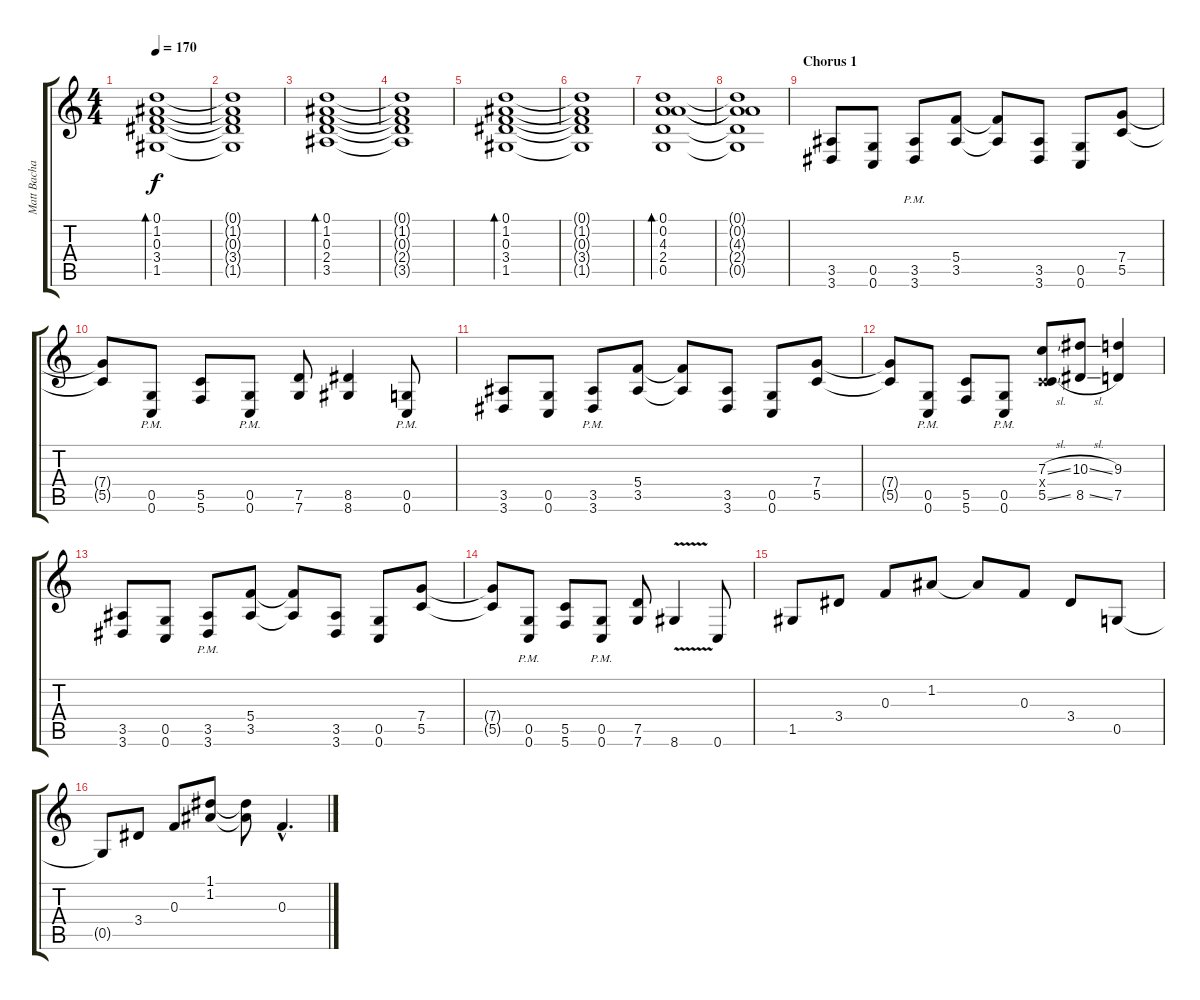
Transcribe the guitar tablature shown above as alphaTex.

\track ("Matt Bachand" "Matt Bacha") {instrument distortionguitar}
\staff {score tabs}
\tuning (D4 A3 F3 C3 G2 C2) {hide}
\ts (4 4)
\tempo 170
\clef g2
\ks c
(0.1 1.2 0.3 3.4 1.5).1{bd 480 dy f} |
(0.1{t} 1.2{t} 0.3{t} 3.4{t} 1.5{t}).1 |
(0.1 1.2 0.3 2.4 3.5).1{bd 480} |
(0.1{t} 1.2{t} 0.3{t} 2.4{t} 3.5{t}).1 |
(0.1 1.2 0.3 3.4 1.5).1{bd 480} |
(0.1{t} 1.2{t} 0.3{t} 3.4{t} 1.5{t}).1 |
(0.1 0.2 4.3 2.4 0.5).1{bd 480} |
(0.1{t} 0.2{t} 4.3{t} 2.4{t} 0.5{t}).1 |
\section ("" "Chorus 1")
(3.5 3.6).8{instrument distortionguitar} (0.5 0.6).8 (3.5{pm} 3.6{pm}).8 (5.4 3.5).8 (5.4{t} 3.5{t}).8 (3.5 3.6).8 (0.5 0.6).8 (7.4 5.5).8 |
(7.4{t} 5.5{t}).8 (0.5{pm} 0.6{pm}).8 (5.5 5.6).8 (0.5{pm} 0.6{pm}).8 (7.5 7.6).8 (8.5 8.6).4 (0.5{pm} 0.6{pm}).8 |
(3.5 3.6).8 (0.5 0.6).8 (3.5{pm} 3.6{pm}).8 (5.4 3.5).8 (5.4{t} 3.5{t}).8 (3.5 3.6).8 (0.5 0.6).8 (7.4 5.5).8 |
(7.4{t} 5.5{t}).8 (0.5{pm} 0.6{pm}).8 (5.5 5.6).8 (0.5{pm} 0.6{pm}).8 (7.3{sl} 0.4{x} 5.5{sl}).8 (10.3{sl} 8.5{sl}).8 (9.3 7.5).4 |
(3.5 3.6).8 (0.5 0.6).8 (3.5{pm} 3.6{pm}).8 (5.4 3.5).8 (5.4{t} 3.5{t}).8 (3.5 3.6).8 (0.5 0.6).8 (7.4 5.5).8 |
(7.4{t} 5.5{t}).8 (0.5{pm} 0.6{pm}).8 (5.5 5.6).8 (0.5{pm} 0.6{pm}).8 (7.5 7.6).8 8.6{v}.4{instrument guitarharmonics} 0.6.8{instrument distortionguitar} |
1.5.8 3.4.8 0.3.8 1.2.8 1.2{t}.8 0.3.8 3.4.8 0.5.8 |
0.5{t}.8 3.4.8 0.3.8 (1.1 1.2).8 (1.1{t} 1.2{t}).8 0.3{hac}.4{d}
